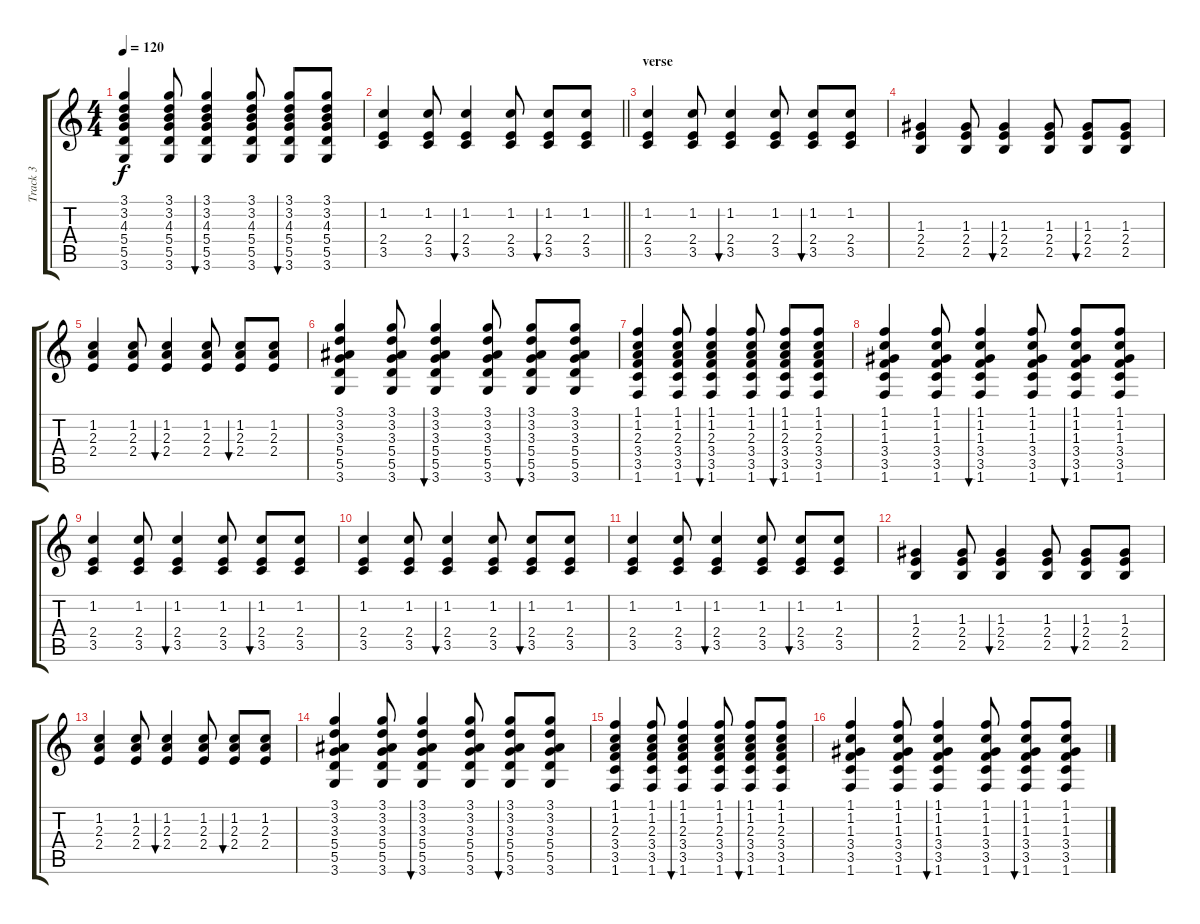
\track ("Track 3" "Track 3") {instrument electricguitarclean}
\staff {score tabs}
\tuning (E4 B3 G3 D3 A2 E2) {hide}
\ts (4 4)
\tempo 120
\clef g2
\ks c
(3.1 3.2 4.3 5.4 5.5 3.6).4{dy f} (3.1 3.2 4.3 5.4 5.5 3.6).8 (3.1 3.2 4.3 5.4 5.5 3.6).4{bu 60} (3.1 3.2 4.3 5.4 5.5 3.6).8 (3.1 3.2 4.3 5.4 5.5 3.6).8{bu 60} (3.1 3.2 4.3 5.4 5.5 3.6).8 |
\barLineRight lightlight
(1.2 2.4 3.5).4 (1.2 2.4 3.5).8 (1.2 2.4 3.5).4{bu 60} (1.2 2.4 3.5).8 (1.2 2.4 3.5).8{bu 60} (1.2 2.4 3.5).8 |
\section ("" "verse")
(1.2 2.4 3.5).4 (1.2 2.4 3.5).8 (1.2 2.4 3.5).4{bu 60} (1.2 2.4 3.5).8 (1.2 2.4 3.5).8{bu 60} (1.2 2.4 3.5).8 |
(1.3 2.4 2.5).4 (1.3 2.4 2.5).8 (1.3 2.4 2.5).4{bu 60} (1.3 2.4 2.5).8 (1.3 2.4 2.5).8{bu 60} (1.3 2.4 2.5).8 |
(1.2 2.3 2.4).4 (1.2 2.3 2.4).8 (1.2 2.3 2.4).4{bu 60} (1.2 2.3 2.4).8 (1.2 2.3 2.4).8{bu 60} (1.2 2.3 2.4).8 |
(3.1 3.2 3.3 5.4 5.5 3.6).4 (3.1 3.2 3.3 5.4 5.5 3.6).8 (3.1 3.2 3.3 5.4 5.5 3.6).4{bu 60} (3.1 3.2 3.3 5.4 5.5 3.6).8 (3.1 3.2 3.3 5.4 5.5 3.6).8{bu 60} (3.1 3.2 3.3 5.4 5.5 3.6).8 |
(1.1 1.2 2.3 3.4 3.5 1.6).4 (1.1 1.2 2.3 3.4 3.5 1.6).8 (1.1 1.2 2.3 3.4 3.5 1.6).4{bu 60} (1.1 1.2 2.3 3.4 3.5 1.6).8 (1.1 1.2 2.3 3.4 3.5 1.6).8{bu 60} (1.1 1.2 2.3 3.4 3.5 1.6).8 |
(1.1 1.2 1.3 3.4 3.5 1.6).4 (1.1 1.2 1.3 3.4 3.5 1.6).8 (1.1 1.2 1.3 3.4 3.5 1.6).4{bu 60} (1.1 1.2 1.3 3.4 3.5 1.6).8 (1.1 1.2 1.3 3.4 3.5 1.6).8{bu 60} (1.1 1.2 1.3 3.4 3.5 1.6).8 |
(1.2 2.4 3.5).4 (1.2 2.4 3.5).8 (1.2 2.4 3.5).4{bu 60} (1.2 2.4 3.5).8 (1.2 2.4 3.5).8{bu 60} (1.2 2.4 3.5).8 |
(1.2 2.4 3.5).4 (1.2 2.4 3.5).8 (1.2 2.4 3.5).4{bu 60} (1.2 2.4 3.5).8 (1.2 2.4 3.5).8{bu 60} (1.2 2.4 3.5).8 |
(1.2 2.4 3.5).4 (1.2 2.4 3.5).8 (1.2 2.4 3.5).4{bu 60} (1.2 2.4 3.5).8 (1.2 2.4 3.5).8{bu 60} (1.2 2.4 3.5).8 |
(1.3 2.4 2.5).4 (1.3 2.4 2.5).8 (1.3 2.4 2.5).4{bu 60} (1.3 2.4 2.5).8 (1.3 2.4 2.5).8{bu 60} (1.3 2.4 2.5).8 |
(1.2 2.3 2.4).4 (1.2 2.3 2.4).8 (1.2 2.3 2.4).4{bu 60} (1.2 2.3 2.4).8 (1.2 2.3 2.4).8{bu 60} (1.2 2.3 2.4).8 |
(3.1 3.2 3.3 5.4 5.5 3.6).4 (3.1 3.2 3.3 5.4 5.5 3.6).8 (3.1 3.2 3.3 5.4 5.5 3.6).4{bu 60} (3.1 3.2 3.3 5.4 5.5 3.6).8 (3.1 3.2 3.3 5.4 5.5 3.6).8{bu 60} (3.1 3.2 3.3 5.4 5.5 3.6).8 |
(1.1 1.2 2.3 3.4 3.5 1.6).4 (1.1 1.2 2.3 3.4 3.5 1.6).8 (1.1 1.2 2.3 3.4 3.5 1.6).4{bu 60} (1.1 1.2 2.3 3.4 3.5 1.6).8 (1.1 1.2 2.3 3.4 3.5 1.6).8{bu 60} (1.1 1.2 2.3 3.4 3.5 1.6).8 |
(1.1 1.2 1.3 3.4 3.5 1.6).4 (1.1 1.2 1.3 3.4 3.5 1.6).8 (1.1 1.2 1.3 3.4 3.5 1.6).4{bu 60} (1.1 1.2 1.3 3.4 3.5 1.6).8 (1.1 1.2 1.3 3.4 3.5 1.6).8{bu 60} (1.1 1.2 1.3 3.4 3.5 1.6).8
